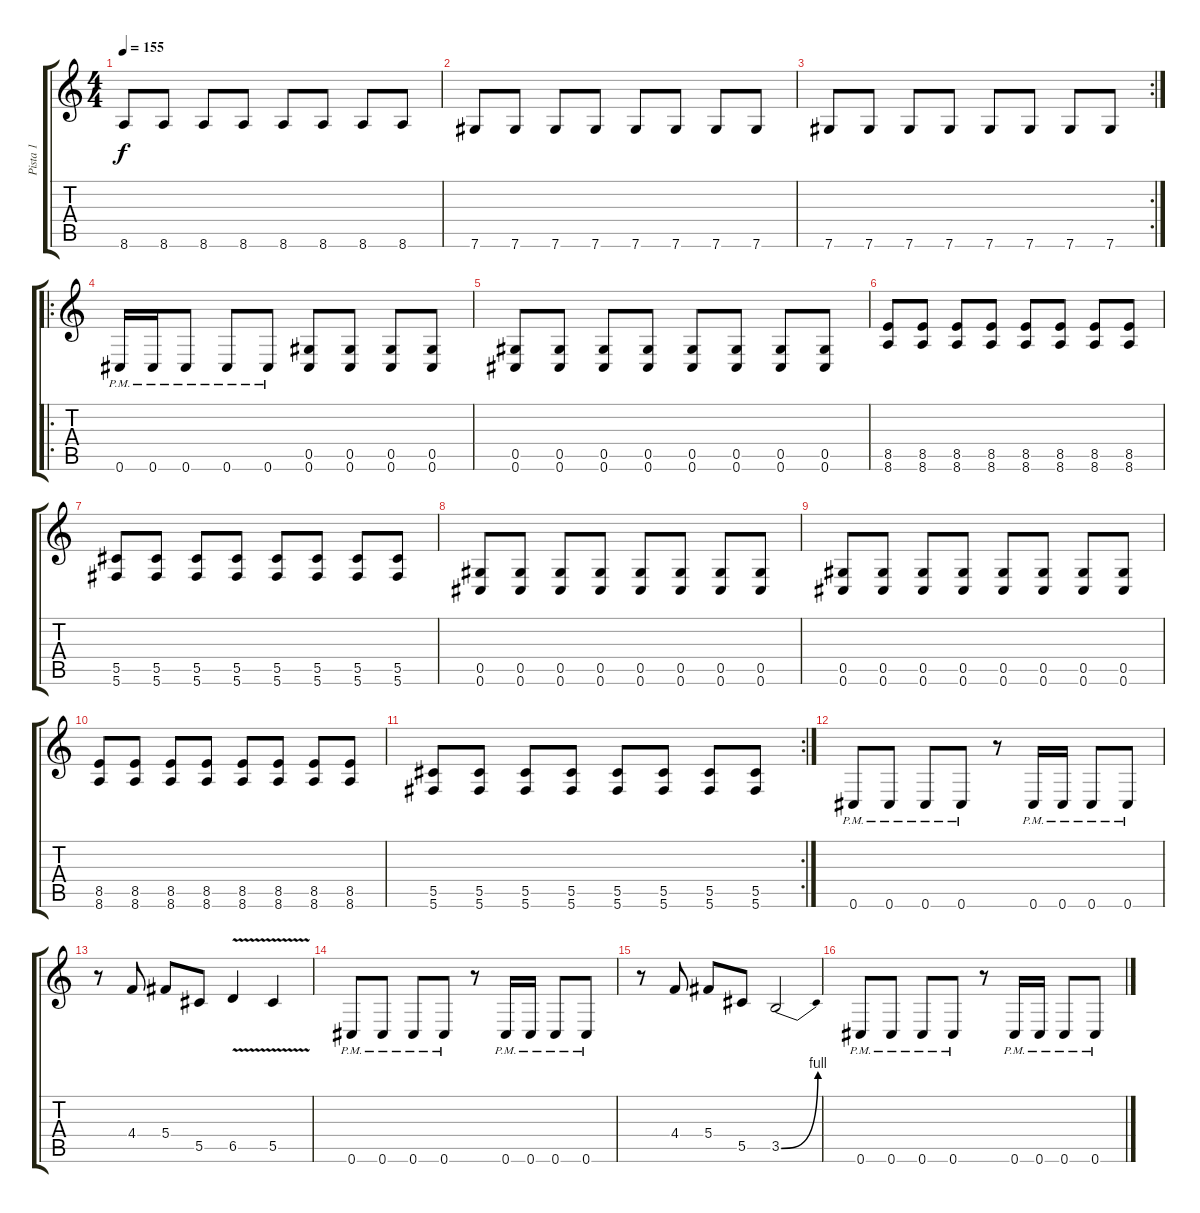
\track ("Pista 1" "Pista 1") {instrument distortionguitar}
\staff {score tabs}
\tuning (Eb4 Bb3 Gb3 Db3 Ab2 Db2) {hide}
\ts (4 4)
\tempo 155
\clef g2
\ks c
8.6.8{dy f} 8.6.8 8.6.8 8.6.8 8.6.8 8.6.8 8.6.8 8.6.8 |
7.6.8 7.6.8 7.6.8 7.6.8 7.6.8 7.6.8 7.6.8 7.6.8 |
\rc 2
7.6.8 7.6.8 7.6.8 7.6.8 7.6.8 7.6.8 7.6.8 7.6.8 |
\ro
0.6{pm}.16 0.6{pm}.16 0.6{pm}.8 0.6{pm}.8 0.6{pm}.8 (0.5 0.6).8 (0.5 0.6).8 (0.5 0.6).8 (0.5 0.6).8 |
(0.5 0.6).8 (0.5 0.6).8 (0.5 0.6).8 (0.5 0.6).8 (0.5 0.6).8 (0.5 0.6).8 (0.5 0.6).8 (0.5 0.6).8 |
(8.5 8.6).8 (8.5 8.6).8 (8.5 8.6).8 (8.5 8.6).8 (8.5 8.6).8 (8.5 8.6).8 (8.5 8.6).8 (8.5 8.6).8 |
(5.5 5.6).8 (5.5 5.6).8 (5.5 5.6).8 (5.5 5.6).8 (5.5 5.6).8 (5.5 5.6).8 (5.5 5.6).8 (5.5 5.6).8 |
(0.5 0.6).8 (0.5 0.6).8 (0.5 0.6).8 (0.5 0.6).8 (0.5 0.6).8 (0.5 0.6).8 (0.5 0.6).8 (0.5 0.6).8 |
(0.5 0.6).8 (0.5 0.6).8 (0.5 0.6).8 (0.5 0.6).8 (0.5 0.6).8 (0.5 0.6).8 (0.5 0.6).8 (0.5 0.6).8 |
(8.5 8.6).8 (8.5 8.6).8 (8.5 8.6).8 (8.5 8.6).8 (8.5 8.6).8 (8.5 8.6).8 (8.5 8.6).8 (8.5 8.6).8 |
\rc 2
(5.5 5.6).8 (5.5 5.6).8 (5.5 5.6).8 (5.5 5.6).8 (5.5 5.6).8 (5.5 5.6).8 (5.5 5.6).8 (5.5 5.6).8 |
0.6{pm}.8 0.6{pm}.8 0.6{pm}.8 0.6{pm}.8 r.8 0.6{pm}.16 0.6{pm}.16 0.6{pm}.8 0.6{pm}.8 |
r.8 4.4.8 5.4.8 5.5.8 6.5{v}.4 5.5{v}.4 |
0.6{pm}.8 0.6{pm}.8 0.6{pm}.8 0.6{pm}.8 r.8 0.6{pm}.16 0.6{pm}.16 0.6{pm}.8 0.6{pm}.8 |
r.8 4.4.8 5.4.8 5.5.8 3.5{be (bend 0 0 60 4)}.2 |
0.6{pm}.8 0.6{pm}.8 0.6{pm}.8 0.6{pm}.8 r.8 0.6{pm}.16 0.6{pm}.16 0.6{pm}.8 0.6{pm}.8
